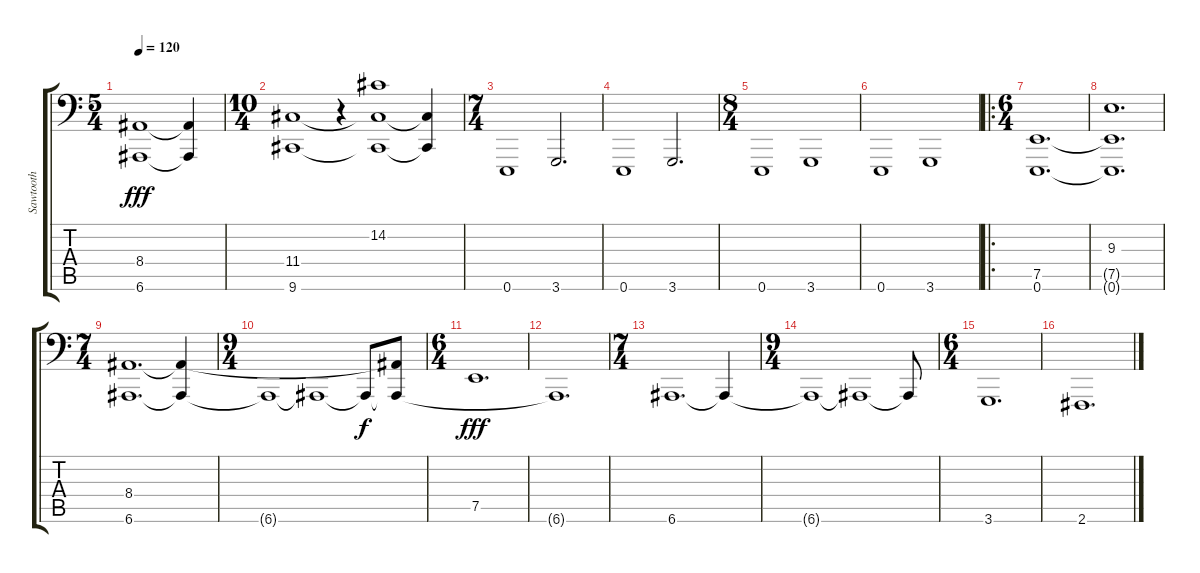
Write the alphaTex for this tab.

\track ("Sawtooth" "Sawtooth") {instrument lead2sawtooth}
\staff {score tabs}
\tuning (E3 B2 G2 D2 A1 E1) {hide}
\ts (5 4)
\tempo 120
\clef f4
\ks c
(8.4 6.6).1{dy fff} (8.4{t} 6.6{t}).4 |
\ts (10 4)
(11.4 9.6).1 r.4 (14.2 11.4{t} 9.6{t}).1 (11.4{t} 9.6{t}).4 |
\ts (7 4)
0.6.1 3.6.2{d} |
0.6.1 3.6.2{d} |
\ts (8 4)
0.6.1 3.6.1 |
0.6.1 3.6.1 |
\ro
\ts (6 4)
(7.5 0.6).1{d} |
(9.3 7.5{t} 0.6{t}).1{d} |
\ts (7 4)
(8.4 6.6).1{d} (8.4{t} 6.6{t}).4 |
\ts (9 4)
6.6{t}.1 6.6{t}.1 6.6{t}.8{dy f} (8.4{t} 6.6{t}).8 |
\ts (6 4)
7.5.1{d dy fff} |
6.6{t}.1{d} |
\ts (7 4)
6.6.1{d} 6.6{t}.4 |
\ts (9 4)
6.6{t}.1 6.6{t}.1 6.6{t}.8 |
\ts (6 4)
3.6.1{d} |
2.6.1{d}
